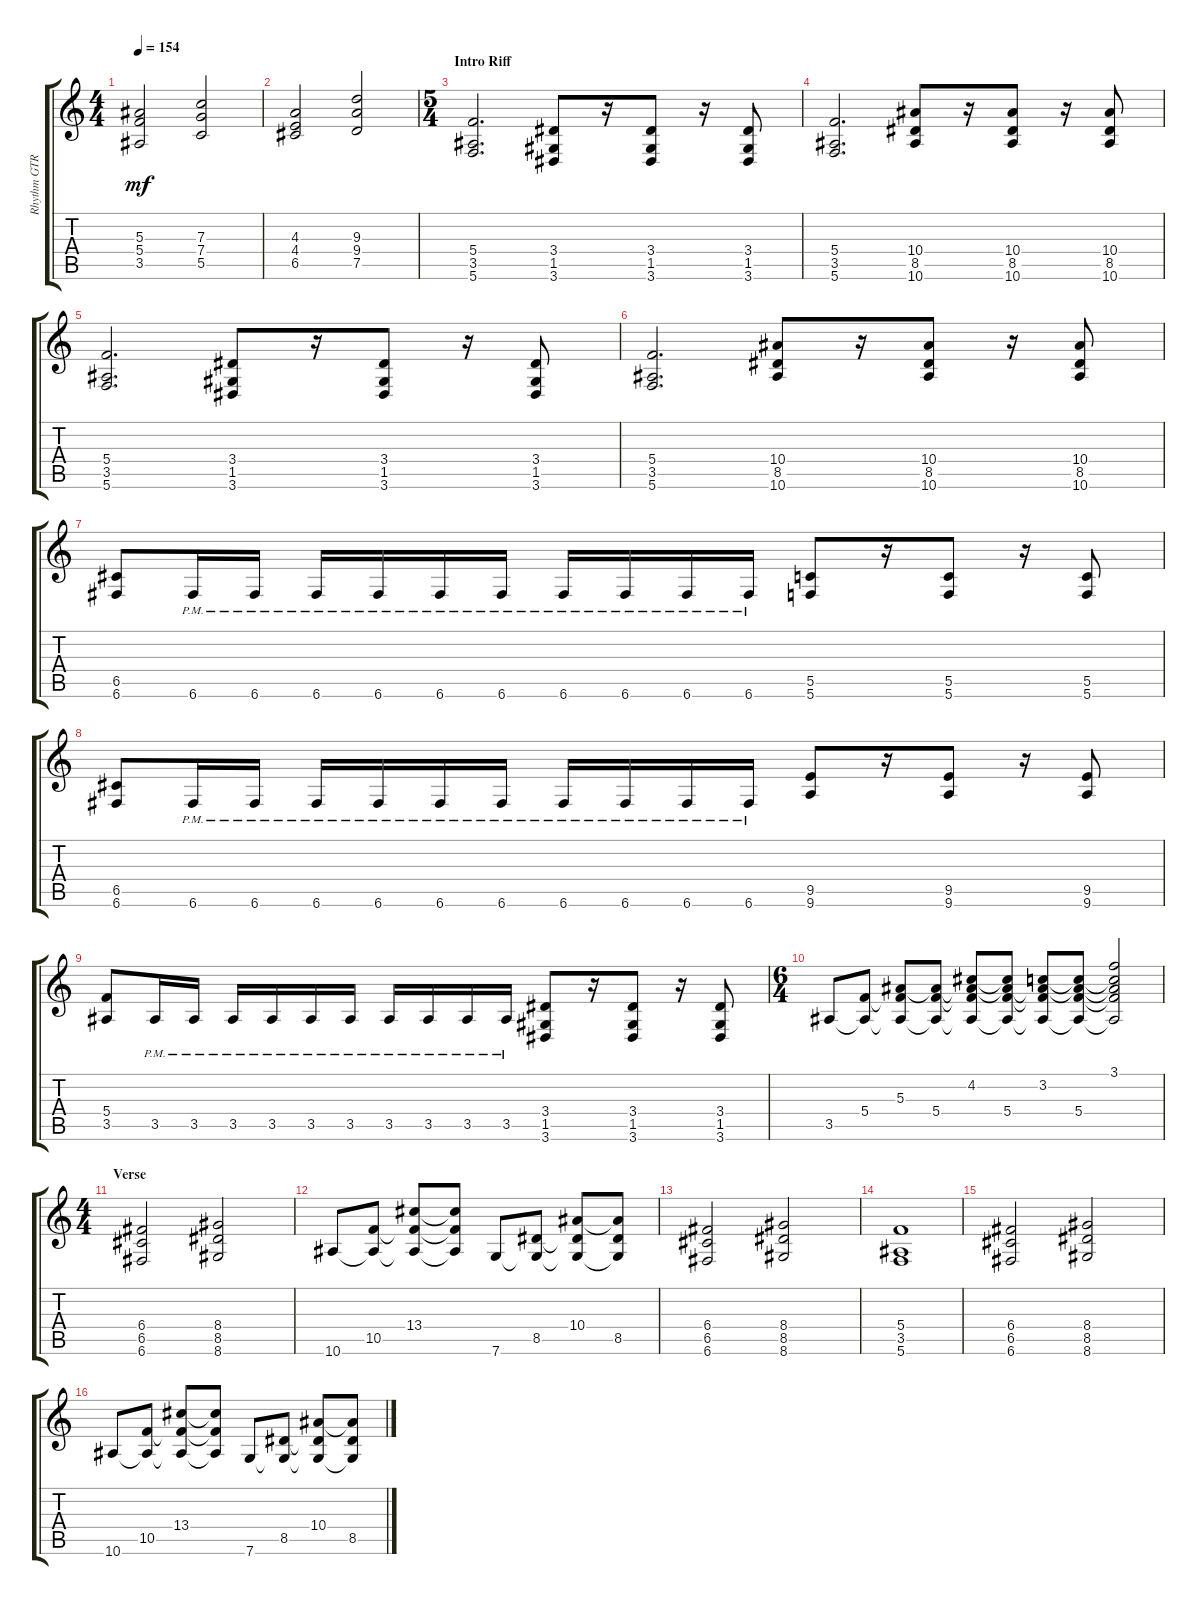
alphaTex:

\track ("Rhythm GTR 2" "Rhythm GTR") {instrument distortionguitar}
\staff {score tabs}
\tuning (D4 A3 F3 C3 G2 C2) {hide}
\ts (4 4)
\tempo 154
\clef g2
\ks aminor
(5.3 5.4 3.5).2{dy mf} (7.3 7.4 5.5).2 |
(4.3 4.4 6.5).2 (9.3 9.4 7.5).2 |
\ts (5 4)
\section ("" "Intro Riff")
(5.4 3.5 5.6).2{d} (3.4 1.5 3.6).8 r.16 (3.4 1.5 3.6).8 r.16 (3.4 1.5 3.6).8 |
(5.4 3.5 5.6).2{d} (10.4 8.5 10.6).8 r.16 (10.4 8.5 10.6).8 r.16 (10.4 8.5 10.6).8 |
(5.4 3.5 5.6).2{d} (3.4 1.5 3.6).8 r.16 (3.4 1.5 3.6).8 r.16 (3.4 1.5 3.6).8 |
(5.4 3.5 5.6).2{d} (10.4 8.5 10.6).8 r.16 (10.4 8.5 10.6).8 r.16 (10.4 8.5 10.6).8 |
(6.5 6.6).8 6.6{pm}.16 6.6{pm}.16 6.6{pm}.16 6.6{pm}.16 6.6{pm}.16 6.6{pm}.16 6.6{pm}.16 6.6{pm}.16 6.6{pm}.16 6.6{pm}.16 (5.5 5.6).8 r.16 (5.5 5.6).8 r.16 (5.5 5.6).8 |
(6.5 6.6).8 6.6{pm}.16 6.6{pm}.16 6.6{pm}.16 6.6{pm}.16 6.6{pm}.16 6.6{pm}.16 6.6{pm}.16 6.6{pm}.16 6.6{pm}.16 6.6{pm}.16 (9.5 9.6).8 r.16 (9.5 9.6).8 r.16 (9.5 9.6).8 |
(5.4 3.5).8 3.5{pm}.16 3.5{pm}.16 3.5{pm}.16 3.5{pm}.16 3.5{pm}.16 3.5{pm}.16 3.5{pm}.16 3.5{pm}.16 3.5{pm}.16 3.5{pm}.16 (3.4 1.5 3.6).8 r.16 (3.4 1.5 3.6).8 r.16 (3.4 1.5 3.6).8 |
\ts (6 4)
3.5.8 (5.4 3.5{t}).8 (5.3 5.4{t} 3.5{t}).8 (5.3{t} 5.4 3.5{t}).8 (4.2 5.3{t} 5.4{t} 3.5{t}).8 (4.2{t} 5.3{t} 5.4 3.5{t}).8 (3.2 5.3{t} 5.4{t} 3.5{t}).8 (3.2{t} 5.3{t} 5.4 3.5{t}).8 (3.1 3.2{t} 5.3{t} 5.4{t} 3.5{t}).2 |
\ts (4 4)
\section ("" "Verse")
(6.4 6.5 6.6).2 (8.4 8.5 8.6).2 |
10.6.8 (10.5 10.6{t}).8 (13.4 10.5{t} 10.6{t}).8 (13.4{t} 10.5{t} 10.6{t}).8 7.6.8 (8.5 7.6{t}).8 (10.4 8.5{t} 7.6{t}).8 (10.4{t} 8.5 7.6{t}).8 |
(6.4 6.5 6.6).2 (8.4 8.5 8.6).2 |
(5.4 3.5 5.6).1 |
(6.4 6.5 6.6).2 (8.4 8.5 8.6).2 |
10.6.8 (10.5 10.6{t}).8 (13.4 10.5{t} 10.6{t}).8 (13.4{t} 10.5{t} 10.6{t}).8 7.6.8 (8.5 7.6{t}).8 (10.4 8.5{t} 7.6{t}).8 (10.4{t} 8.5 7.6{t}).8
